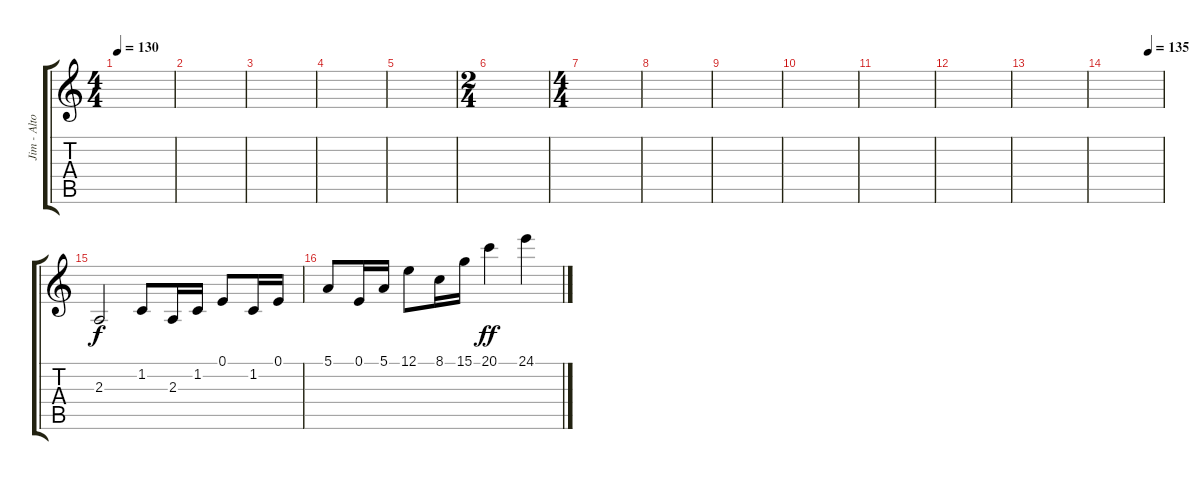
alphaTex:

\track ("Jim - Alto Sax" "Jim - Alto") {instrument altosax}
\staff {score tabs}
\tuning (E4 B3 G3 D3 A2 E2) {hide}
\ts (4 4)
\tempo 130
\clef g2
\ks c
|
|
|
|
|
\ts (2 4)
|
\ts (4 4)
|
|
|
|
|
|
|
\tempo (135 0.75)
|
2.3.2{volume 14} 1.2.8 2.3.16 1.2.16 0.1.8 1.2.16 0.1.16 |
5.1.8 0.1.16 5.1.16 12.1.8 8.1.16 15.1.16 20.1.4{dy ff} 24.1.4
